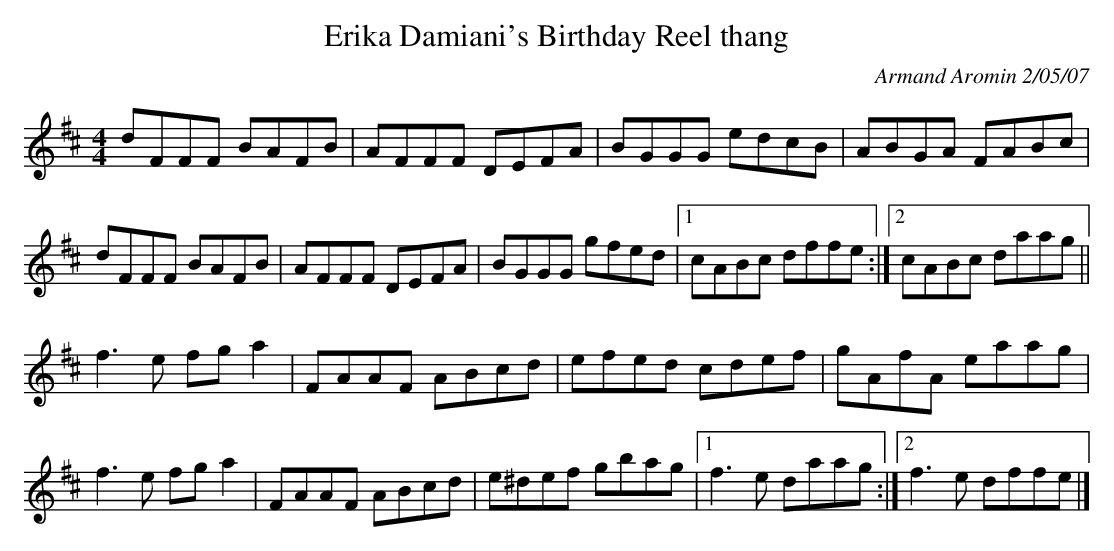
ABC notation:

X:1
T: Erika Damiani's Birthday Reel thang
C: Armand Aromin 2/05/07
M: 4/4
L: 1/8
K: Dmaj
dFFF BAFB | AFFF DEFA | BGGG edcB | ABGA FABc |
dFFF BAFB | AFFF DEFA | BGGG gfed |1 cABc dffe :|2 cABc daag ||
f3 e fg a2 | FAAF ABcd | efed cdef | gAfA eaag |
f3 e fg a2 | FAAF ABcd | e^def gbag |1 f3 e daag :|2 f3 e dffe |]
